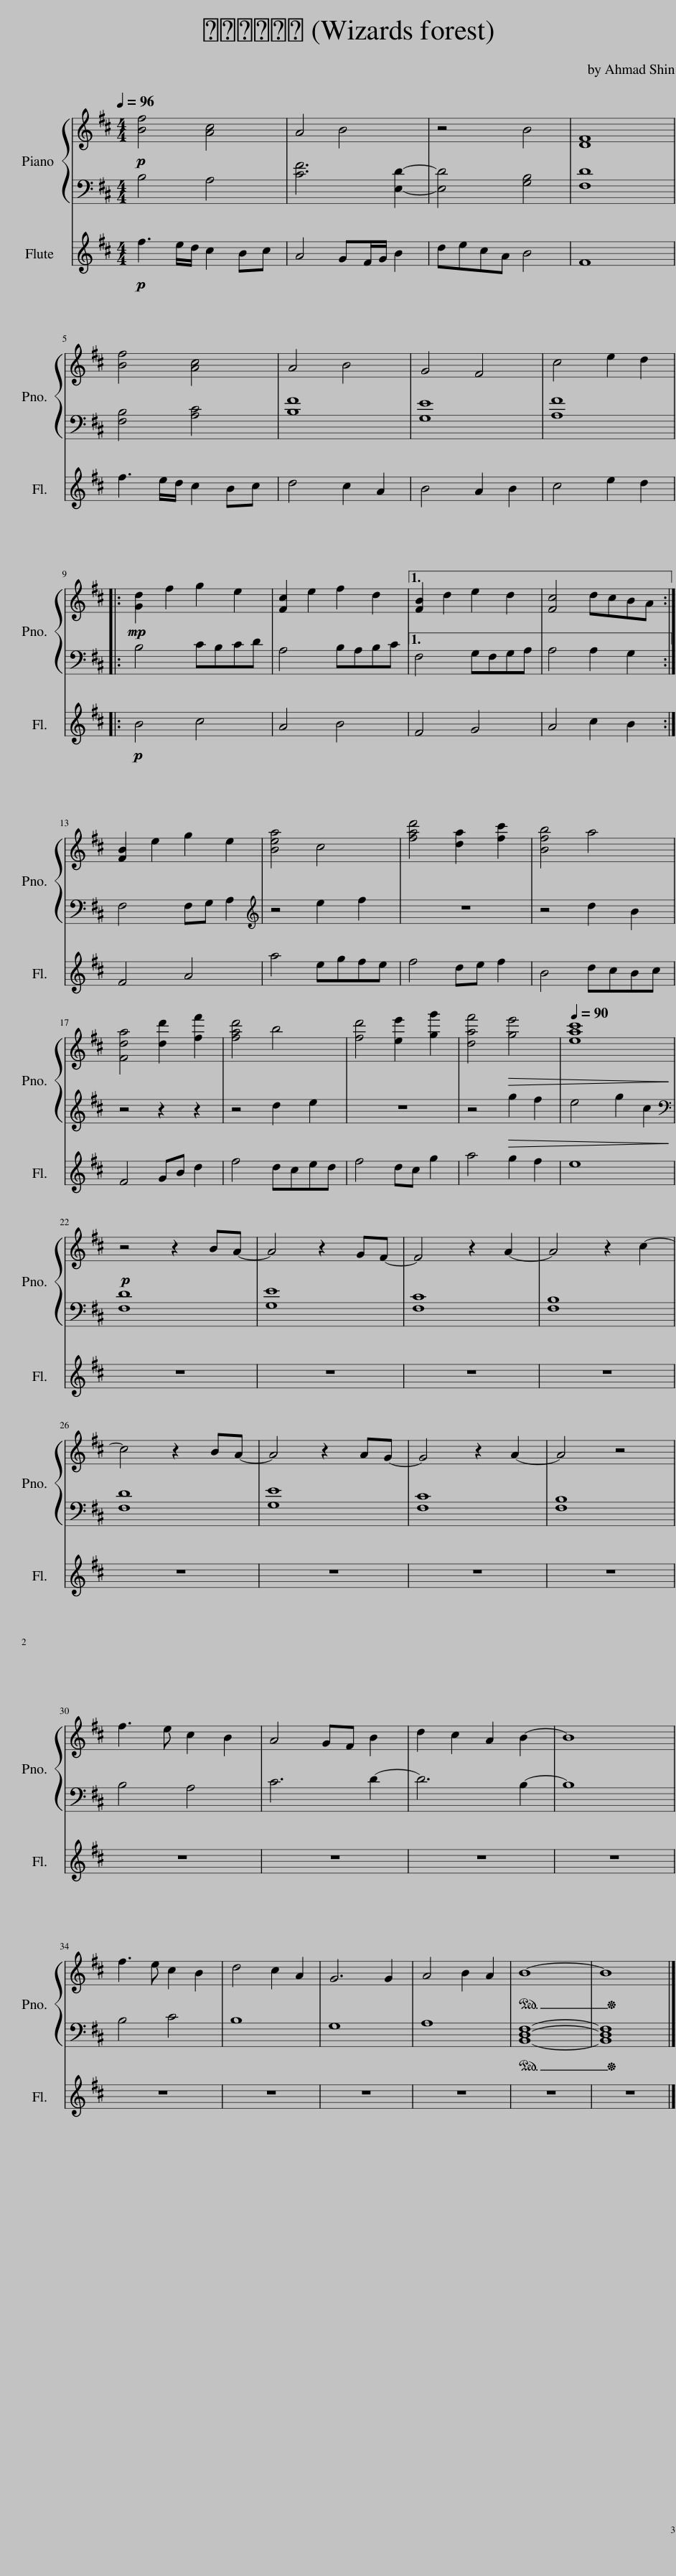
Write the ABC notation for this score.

X:1
%%score { 1 | 2 } 3
L:1/8
Q:1/4=96
M:4/4
I:linebreak $
K:D
V:1 treble
V:2 bass
V:3 treble
V:1
!p! [Bf]4 [Ac]4 | A4 B4 | z4 B4 | [DF]8 |$ [Bf]4 [Ac]4 | %5
 A4 B4 | G4 F4 | c4 e2 d2 |:$!mp! [Gd]2 f2 g2 e2 | [Fc]2 e2 f2 d2 |1 %10
 [FB]2 d2 e2 d2 | [Fc]4 dcBA :|$ [FB]2 e2 g2 e2 | [Bea]4 c4 | [fad']4 [da]2 [fc']2 | %15
 [Bfb]4 a4 |$ [Fda]4 [dd']2 [ff']2 | [fad']4 b4 | [fd']4 [ee']2 [gg']2 | [daf']4!>(! [ge']4 | %20
[Q:1/4=90] [eac']8!>)! |$!p! z4 z2 BA- | A4 z2 GF- | F4 z2 A2- | A4 z2 c2- |$ %25
 c4 z2 BA- | A4 z2 AG- | G4 z2 A2- | A4 z4 |$[K:D] f3 e c2 B2 | %30
 A4 GF B2 | d2 c2 A2 B2- | B8 |$ f3 e c2 B2 | d4 c2 A2 | %35
 G6 G2 | A4 B2 A2 |!ped! B8-!ped! | B8!ped-up! |] %39
V:2
 B,4 A,4 | [CF]6 [E,D]2- | [E,D]4 [G,B,]4 | [F,D]8 |$ [F,B,]4 [A,C]4 | %5
 [B,F]8 | [G,E]8 | [A,F]8 |:$ B,4 CB,CD | A,4 B,A,B,C |1 %10
 F,4 G,F,G,A, | A,4 A,2 G,2 :|$ F,4 F,G, A,2 |[K:treble] z4 e2 f2 | z8 | %15
 z4 d2 B2 |$ z4 z2 z2 | z4 d2 e2 | z8 | z4!>(! g2 f2 | %20
 e4 g2 c2!>)! |$[K:bass] [F,D]8 | [G,E]8 | [F,C]8 | [F,B,]8 |$ %25
 [F,D]8 | [G,E]8 | [F,C]8 | [F,B,]8 |$[K:D] B,4 A,4 | %30
 C6 D2- | D6 B,2- | B,8 |$ B,4 C4 | B,8 | %35
 G,8 | A,8 | [B,,D,F,]8- | [B,,D,F,]8 |] %39
V:3
!p! f3 e/d/ c2 Bc | A4 GF/G/ B2 | decA B4 | F8 |$ f3 e/d/ c2 Bc | %5
 d4 c2 A2 | B4 A2 B2 | c4 e2 d2 |:$!p! B4 c4 | A4 B4 |1 %10
 F4 G4 | A4 c2 B2 :|$ F4 A4 | a4 egfe | f4 de f2 | %15
 B4 dcBc |$ F4 GB d2 | f4 dced | f4 dc g2 | a4 g2 f2 | %20
 e8 |$ z8 | z8 | z8 | z8 |$ %25
 z8 | z8 | z8 | z8 |$[K:D] z8 | %30
 z8 | z8 | z8 |$ z8 | z8 | %35
 z8 | z8 | z8 | z8 |] %39
